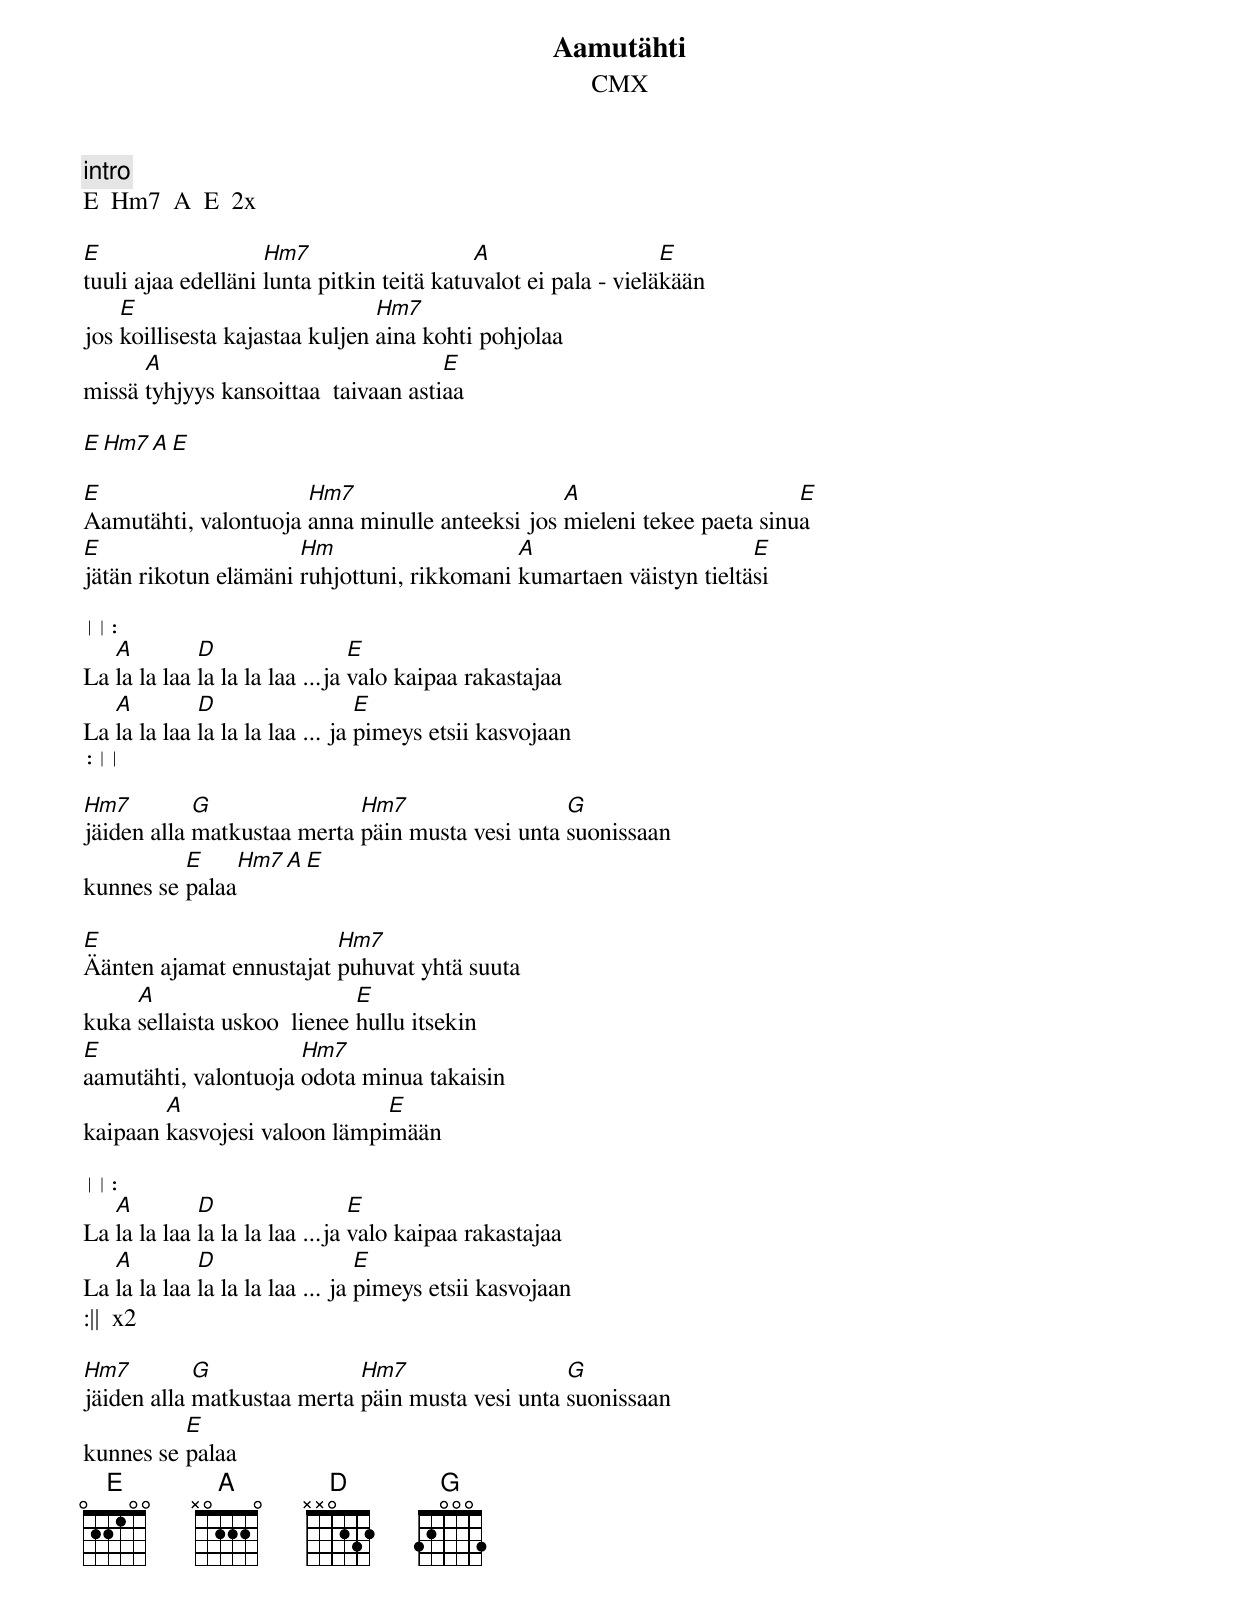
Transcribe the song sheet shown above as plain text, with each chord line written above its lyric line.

Aamutähti
CMX

intro
E  Hm7  A  E  2x

E                   Hm7                    A                    E
tuuli ajaa edelläni lunta pitkin teitä katuvalot ei pala - vieläkään
    E                           Hm7
jos koillisesta kajastaa kuljen aina kohti pohjolaa
      A                               E
missä tyhjyys kansoittaa  taivaan astiaa

E  Hm7  A  E

E                     Hm7                       A                       E
Aamutähti, valontuoja anna minulle anteeksi jos mieleni tekee paeta sinua
E                     Hm                    A                       E
jätän rikotun elämäni ruhjottuni, rikkomani kumartaen väistyn tieltäsi

||:
   A         D                  E
La la la laa la la la laa ...ja valo kaipaa rakastajaa
   A         D                   E
La la la laa la la la laa ... ja pimeys etsii kasvojaan
:||

Hm7         G               Hm7                  G
jäiden alla matkustaa merta päin musta vesi unta suonissaan
          E      Hm7   A   E
kunnes se palaa

E                        Hm7
Äänten ajamat ennustajat puhuvat yhtä suuta
     A                       E
kuka sellaista uskoo  lienee hullu itsekin
E                     Hm7
aamutähti, valontuoja odota minua takaisin
        A                     E
kaipaan kasvojesi valoon lämpimään

||:
   A         D                  E
La la la laa la la la laa ...ja valo kaipaa rakastajaa
   A         D                   E
La la la laa la la la laa ... ja pimeys etsii kasvojaan
:||  x2

Hm7         G               Hm7                  G
jäiden alla matkustaa merta päin musta vesi unta suonissaan
          E
kunnes se palaa
